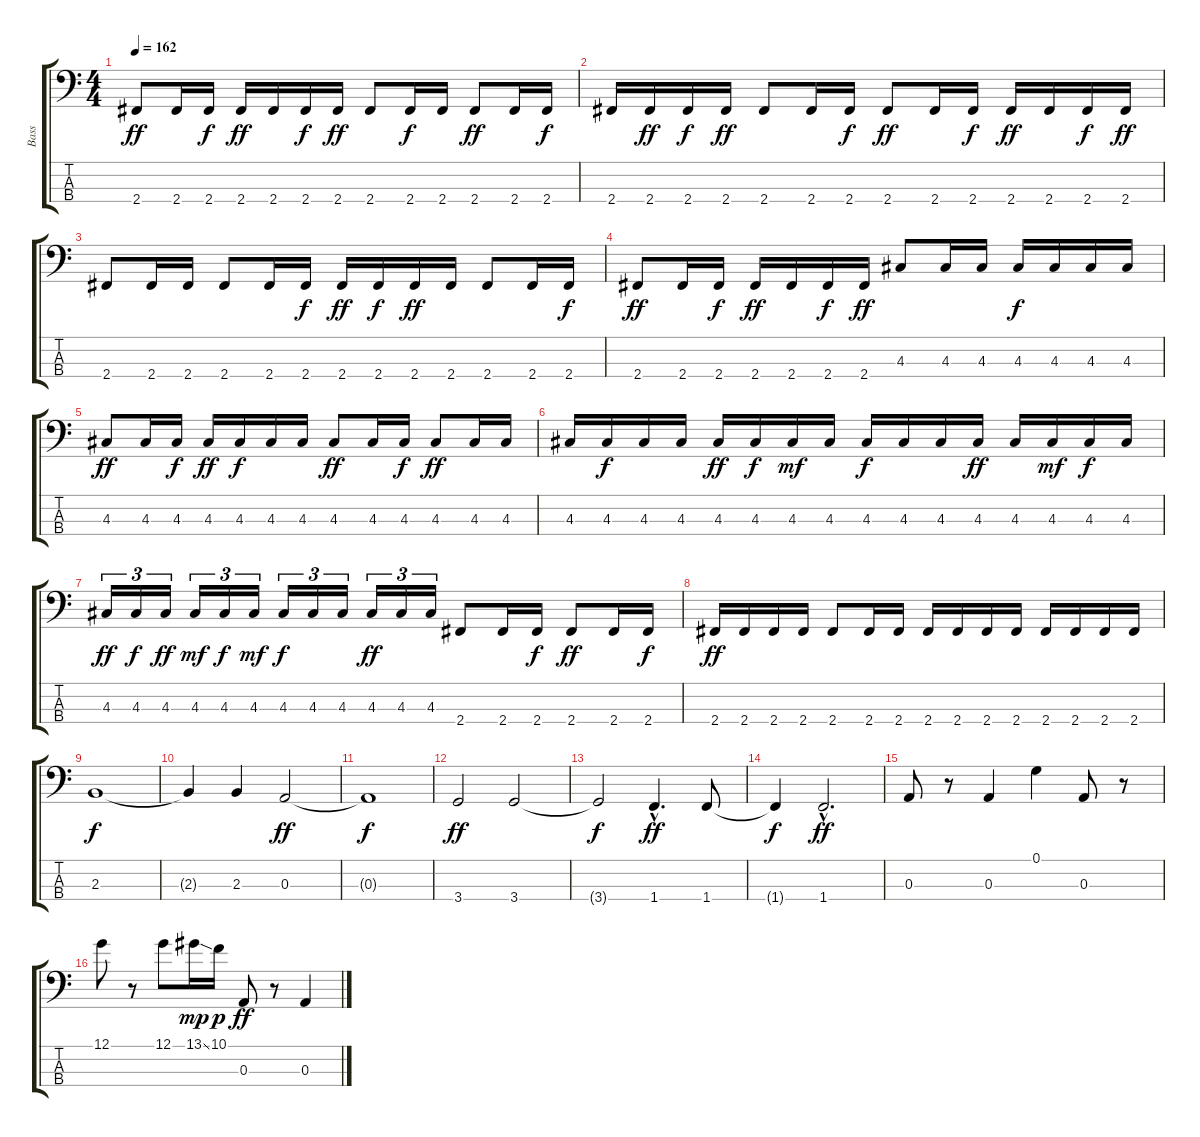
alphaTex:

\track ("Bass" "Bass") {instrument electricbassfinger}
\staff {score tabs}
\tuning (G2 D2 A1 E1) {hide}
\ts (4 4)
\tempo 162
\clef f4
\ks c
2.4.8{dy ff} 2.4.16 2.4.16{dy f} 2.4.16{dy ff} 2.4.16 2.4.16{dy f} 2.4.16{dy ff} 2.4.8 2.4.16{dy f} 2.4.16 2.4.8{dy ff} 2.4.16 2.4.16{dy f} |
2.4.16 2.4.16{dy ff} 2.4.16{dy f} 2.4.16{dy ff} 2.4.8 2.4.16 2.4.16{dy f} 2.4.8{dy ff} 2.4.16 2.4.16{dy f} 2.4.16{dy ff} 2.4.16 2.4.16{dy f} 2.4.16{dy ff} |
2.4.8 2.4.16 2.4.16 2.4.8 2.4.16 2.4.16{dy f} 2.4.16{dy ff} 2.4.16{dy f} 2.4.16{dy ff} 2.4.16 2.4.8 2.4.16 2.4.16{dy f} |
2.4.8{dy ff} 2.4.16 2.4.16{dy f} 2.4.16{dy ff} 2.4.16 2.4.16{dy f} 2.4.16{dy ff} 4.3.8 4.3.16 4.3.16 4.3.16{dy f} 4.3.16 4.3.16 4.3.16 |
4.3.8{dy ff} 4.3.16 4.3.16{dy f} 4.3.16{dy ff} 4.3.16{dy f} 4.3.16 4.3.16 4.3.8{dy ff} 4.3.16 4.3.16{dy f} 4.3.8{dy ff} 4.3.16 4.3.16 |
4.3.16 4.3.16{dy f} 4.3.16 4.3.16 4.3.16{dy ff} 4.3.16{dy f} 4.3.16{dy mf} 4.3.16 4.3.16{dy f} 4.3.16 4.3.16 4.3.16{dy ff} 4.3.16 4.3.16{dy mf} 4.3.16{dy f} 4.3.16 |
4.3.16{tu (3 2) dy ff} 4.3.16{tu (3 2) dy f} 4.3.16{tu (3 2) dy ff} 4.3.16{tu (3 2) dy mf} 4.3.16{tu (3 2) dy f} 4.3.16{tu (3 2) dy mf} 4.3.16{tu (3 2) dy f} 4.3.16{tu (3 2)} 4.3.16{tu (3 2)} 4.3.16{tu (3 2) dy ff} 4.3.16{tu (3 2)} 4.3.16{tu (3 2)} 2.4.8 2.4.16 2.4.16{dy f} 2.4.8{dy ff} 2.4.16 2.4.16{dy f} |
2.4.16{dy ff} 2.4.16 2.4.16 2.4.16 2.4.8 2.4.16 2.4.16 2.4.16 2.4.16 2.4.16 2.4.16 2.4.16 2.4.16 2.4.16 2.4.16 |
2.3.1{dy f} |
2.3{t}.4 2.3.4 0.3.2{dy ff} |
0.3{t}.1{dy f} |
3.4.2{dy ff} 3.4.2 |
3.4{t}.2{dy f} 1.4{hac}.4{d dy ff} 1.4.8 |
1.4{t}.4{dy f} 1.4{hac}.2{d dy ff} |
0.3.8 r.8 0.3.4 0.1.4 0.3.8 r.8 |
12.1.8 r.8 12.1.8 13.1{ss}.16{dy mp} 10.1.16{dy p} 0.3.8{dy ff} r.8 0.3.4
